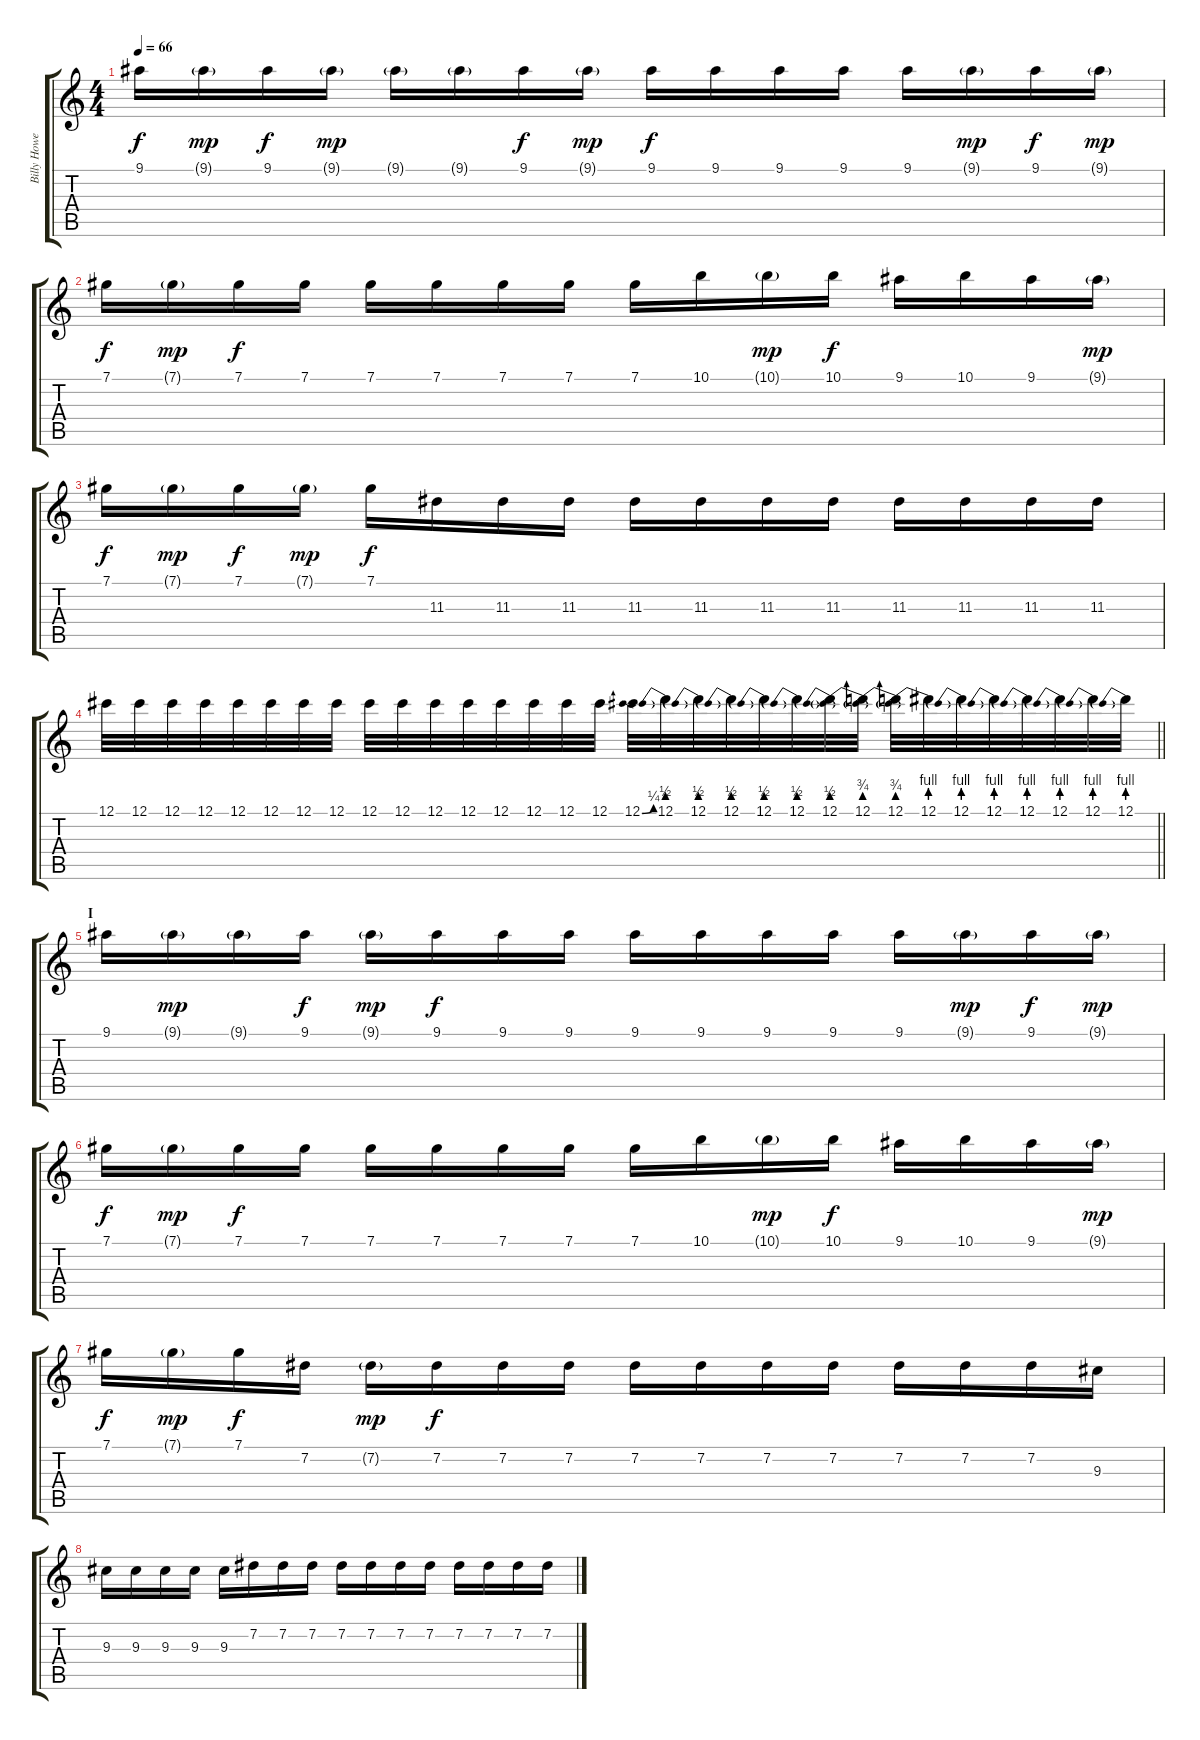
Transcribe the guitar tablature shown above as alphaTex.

\track ("Billy Howerdell - Guitar 1" "Billy Howe") {instrument acousticguitarsteel}
\staff {score tabs}
\tuning (Db4 Ab3 E3 B2 Gb2 Db2) {hide}
\ts (4 4)
\tempo 66
\clef g2
\ks c
9.1.16{dy f volume 14 instrument acousticguitarsteel} 9.1{g}.16{dy mp} 9.1.16{dy f} 9.1{g}.16{dy mp} 9.1{g}.16 9.1{g}.16 9.1.16{dy f} 9.1{g}.16{dy mp} 9.1.16{dy f} 9.1.16 9.1.16 9.1.16 9.1.16 9.1{g}.16{dy mp} 9.1.16{dy f} 9.1{g}.16{dy mp} |
7.1.16{dy f} 7.1{g}.16{dy mp} 7.1.16{dy f} 7.1.16 7.1.16 7.1.16 7.1.16 7.1.16 7.1.16 10.1.16 10.1{g}.16{dy mp} 10.1.16{dy f} 9.1.16 10.1.16 9.1.16 9.1{g}.16{dy mp} |
7.1.16{dy f} 7.1{g}.16{dy mp} 7.1.16{dy f} 7.1{g}.16{dy mp} 7.1.16{dy f} 11.3.16 11.3.16 11.3.16 11.3.16 11.3.16 11.3.16 11.3.16 11.3.16 11.3.16 11.3.16 11.3.16 |
\barLineRight lightlight
12.1.32 12.1.32 12.1.32 12.1.32 12.1.32 12.1.32 12.1.32 12.1.32 12.1.32 12.1.32 12.1.32 12.1.32 12.1.32 12.1.32 12.1.32 12.1.32 12.1{be (bend 0 0 60 1)}.32 12.1{be (prebend 0 2 60 2)}.32 12.1{be (prebend 0 2 60 2)}.32 12.1{be (prebend 0 2 60 2)}.32 12.1{be (prebend 0 2 60 2)}.32 12.1{be (prebend 0 2 60 2)}.32 12.1{be (prebend 0 2 60 2)}.32 12.1{be (prebend 0 3 60 3)}.32 12.1{be (prebend 0 3 60 3)}.32 12.1{be (prebend 0 4 60 4)}.32 12.1{be (prebend 0 4 60 4)}.32 12.1{be (prebend 0 4 60 4)}.32 12.1{be (prebend 0 4 60 4)}.32 12.1{be (prebend 0 4 60 4)}.32 12.1{be (prebend 0 4 60 4)}.32 12.1{be (prebend 0 4 60 4)}.32 |
\section ("" "I")
9.1.16{volume 13 instrument electricguitarjazz} 9.1{g}.16{dy mp} 9.1{g}.16 9.1.16{dy f} 9.1{g}.16{dy mp} 9.1.16{dy f} 9.1.16 9.1.16 9.1.16 9.1.16 9.1.16 9.1.16 9.1.16 9.1{g}.16{dy mp} 9.1.16{dy f} 9.1{g}.16{dy mp} |
7.1.16{dy f} 7.1{g}.16{dy mp} 7.1.16{dy f} 7.1.16 7.1.16 7.1.16 7.1.16 7.1.16 7.1.16 10.1.16 10.1{g}.16{dy mp} 10.1.16{dy f} 9.1.16 10.1.16 9.1.16 9.1{g}.16{dy mp} |
7.1.16{dy f} 7.1{g}.16{dy mp} 7.1.16{dy f} 7.2.16 7.2{g}.16{dy mp} 7.2.16{dy f} 7.2.16 7.2.16 7.2.16 7.2.16 7.2.16 7.2.16 7.2.16 7.2.16 7.2.16 9.3.16 |
9.3.16 9.3.16 9.3.16 9.3.16 9.3.16 7.2.16 7.2.16 7.2.16 7.2.16 7.2.16 7.2.16 7.2.16 7.2.16 7.2.16 7.2.16 7.2.16
